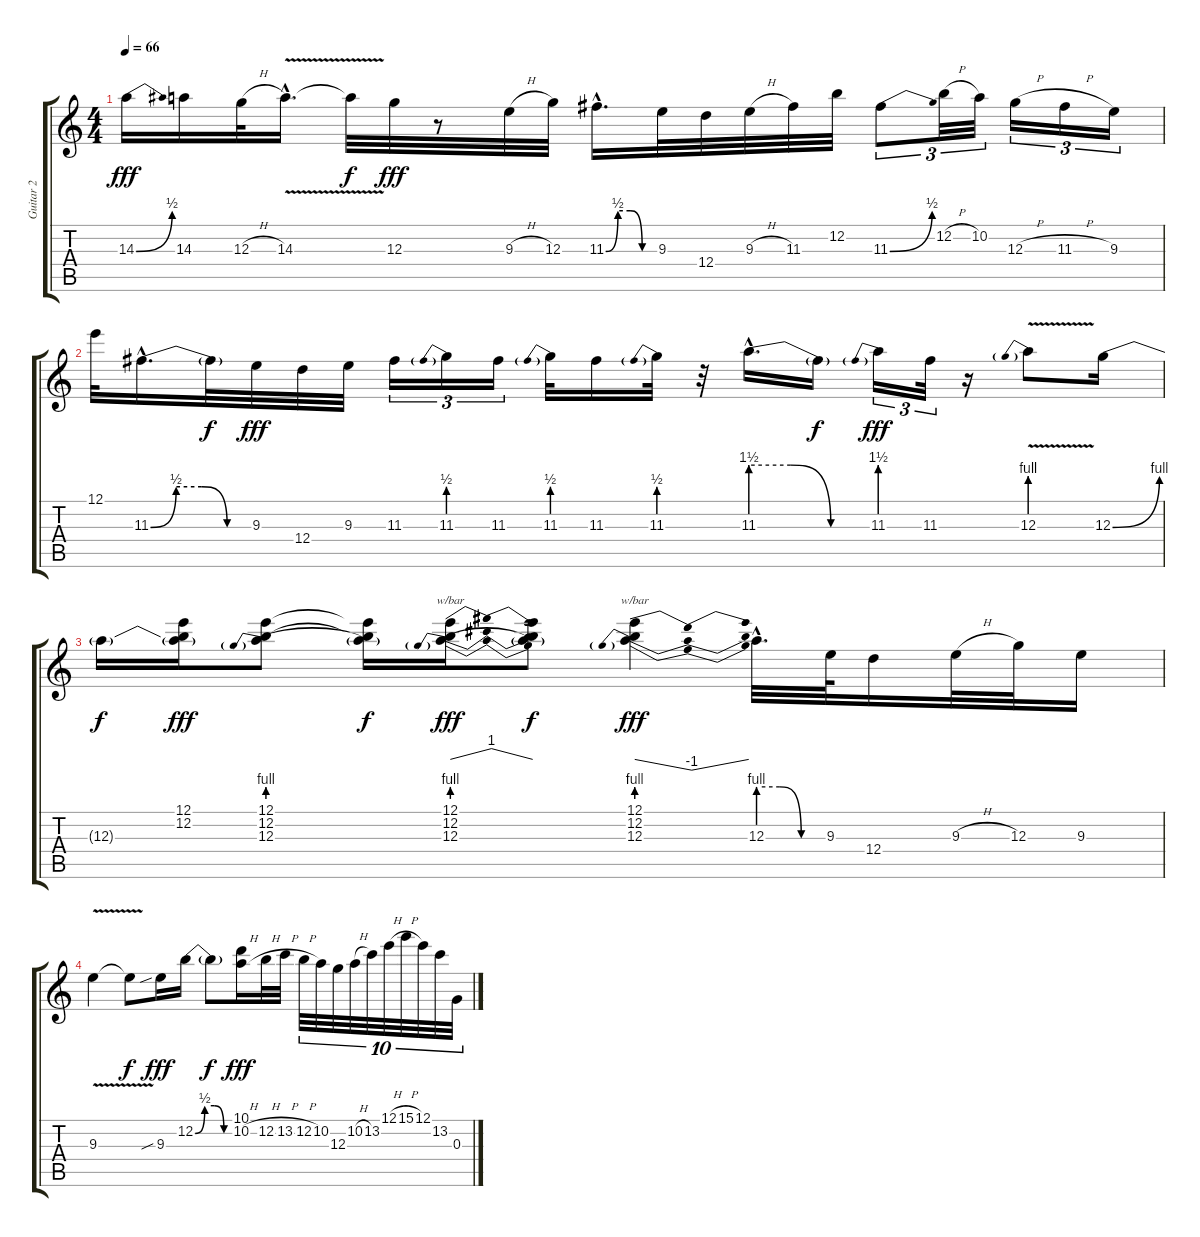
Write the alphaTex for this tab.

\track ("Guitar 2" "Guitar 2") {instrument distortionguitar}
\staff {score tabs}
\tuning (E4 B3 G3 D3 A2 E2) {hide}
\ts (4 4)
\tempo 66
\clef g2
\ks c
14.3{be (bend 0 0 60 2)}.16{dy fff} 14.3.16 12.3{h}.32 14.3{v hac}.16{d} 14.3{t}.32{dy f} 12.3.32{dy fff} r.8 9.3{h}.32 12.3.32 11.3{be (custom 0 0 15 2 30 2 45 0 60 0) hac}.16{d} 9.3.32 12.4.32 9.3{h}.32 11.3.32 12.2.32 11.3{be (bend 0 0 60 2)}.8{tu (3 2)} 12.2{h}.32{tu (3 2)} 10.2.32{tu (3 2)} 12.3{h}.16{tu (3 2)} 11.3{h}.16{tu (3 2)} 9.3.16{tu (3 2)} |
12.1.32 11.3{be (custom 0 0 15 2 30 2 45 0 60 0) hac}.16{d} 11.3{t}.32{dy f} 9.3.32{dy fff} 12.4.32 9.3.32 11.3.16{tu (3 2)} 11.3{be (prebend 0 2 60 2)}.16{tu (3 2)} 11.3.16{tu (3 2)} 11.3{be (prebend 0 2 60 2)}.32 11.3.16 11.3{be (prebend 0 2 60 2)}.32 r.32 11.3{be (custom 0 6 20 6 40 0 60 0) hac}.16{d} 11.3{t}.16{dy f} 11.3{be (prebend 0 6 60 6)}.16{tu (3 2) dy fff} 11.3.32{tu (3 2)} r.16 12.3{be (prebend 0 4 60 4) v}.8 12.3{be (bend 0 0 60 4)}.16 |
12.3{t}.16{dy f} (12.1 12.2 12.3{t}).16{dy fff} (12.1 12.2 12.3{be (prebend 0 4 60 4)}).8 (12.1{t} 12.2{t} 12.3{t}).16{dy f} (12.1 12.2 12.3{be (prebend 0 4 60 4)}).16{tbe (dip default 0 0 30 4 60 0) dy fff} (12.1{t} 12.2{t} 12.3{t}).8{dy f} (12.1 12.2 12.3{be (prebend 0 4 60 4)}).4{tbe (dip default 0 0 30 -4 60 0) dy fff} 12.3{be (custom 0 4 20 4 40 0 60 0) hac}.32{d} 9.3.64 12.4.16 9.3{h}.32 12.3.32 9.3.16 |
9.3{v}.4 9.3{t}.8{dy f} 9.3{sib}.16{dy fff} 12.2{be (custom 0 0 15 2 30 2 45 0 60 0)}.16 12.2{t}.8{dy f} (10.1 10.2{h}).16{dy fff} 12.2{h}.32 13.2{h}.32 12.2{h}.32{tu (10 8)} 10.2.32{tu (10 8)} 12.3.32{tu (10 8)} 10.2{h}.32{tu (10 8)} 13.2.32{tu (10 8)} 12.1{h}.32{tu (10 8)} 15.1{h}.32{tu (10 8)} 12.1.32{tu (10 8)} 13.2.32{tu (10 8)} 0.3.32{tu (10 8)}
